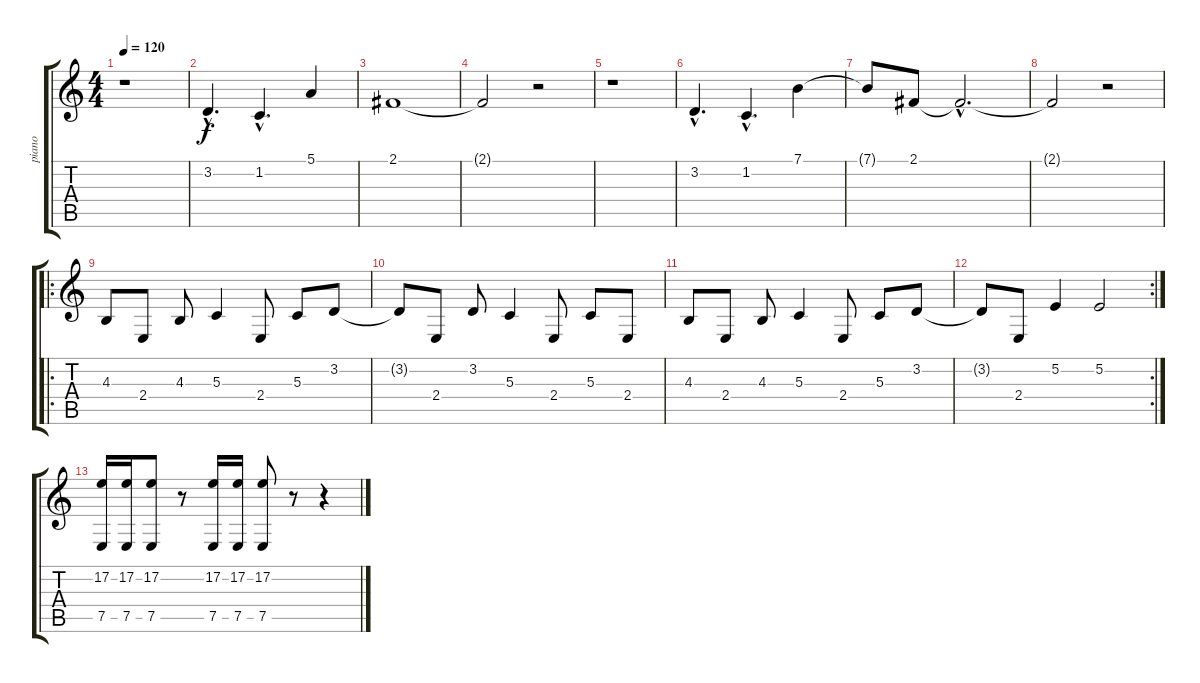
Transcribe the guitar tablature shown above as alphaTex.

\track ("piano" "piano") {instrument tremolostrings}
\staff {score tabs}
\tuning (E4 B3 G3 D3 A2 E2) {hide}
\ts (4 4)
\tempo 120
\clef g2
\ks c
r.1{dy f} |
3.2{hac}.4{d volume 16 instrument musicbox} 1.2{hac}.4{d} 5.1.4 |
2.1.1 |
2.1{t}.2 r.2 |
r.1 |
3.2{hac}.4{d} 1.2{hac}.4{d} 7.1.4 |
7.1{t}.8 2.1.8 2.1{hac t}.2{d} |
2.1{t}.2 r.2 |
\ro
4.3.8{volume 14 instrument tremolostrings} 2.4.8 4.3.8 5.3.4 2.4.8 5.3.8 3.2.8 |
3.2{t}.8 2.4.8 3.2.8 5.3.4 2.4.8 5.3.8 2.4.8 |
4.3.8 2.4.8 4.3.8 5.3.4 2.4.8 5.3.8 3.2.8 |
\rc 2
3.2{t}.8 2.4.8 5.2.4 5.2.2 |
(17.2 7.5).16 (17.2 7.5).16 (17.2 7.5).8 r.8 (17.2 7.5).16 (17.2 7.5).16 (17.2 7.5).8 r.8 r.4
